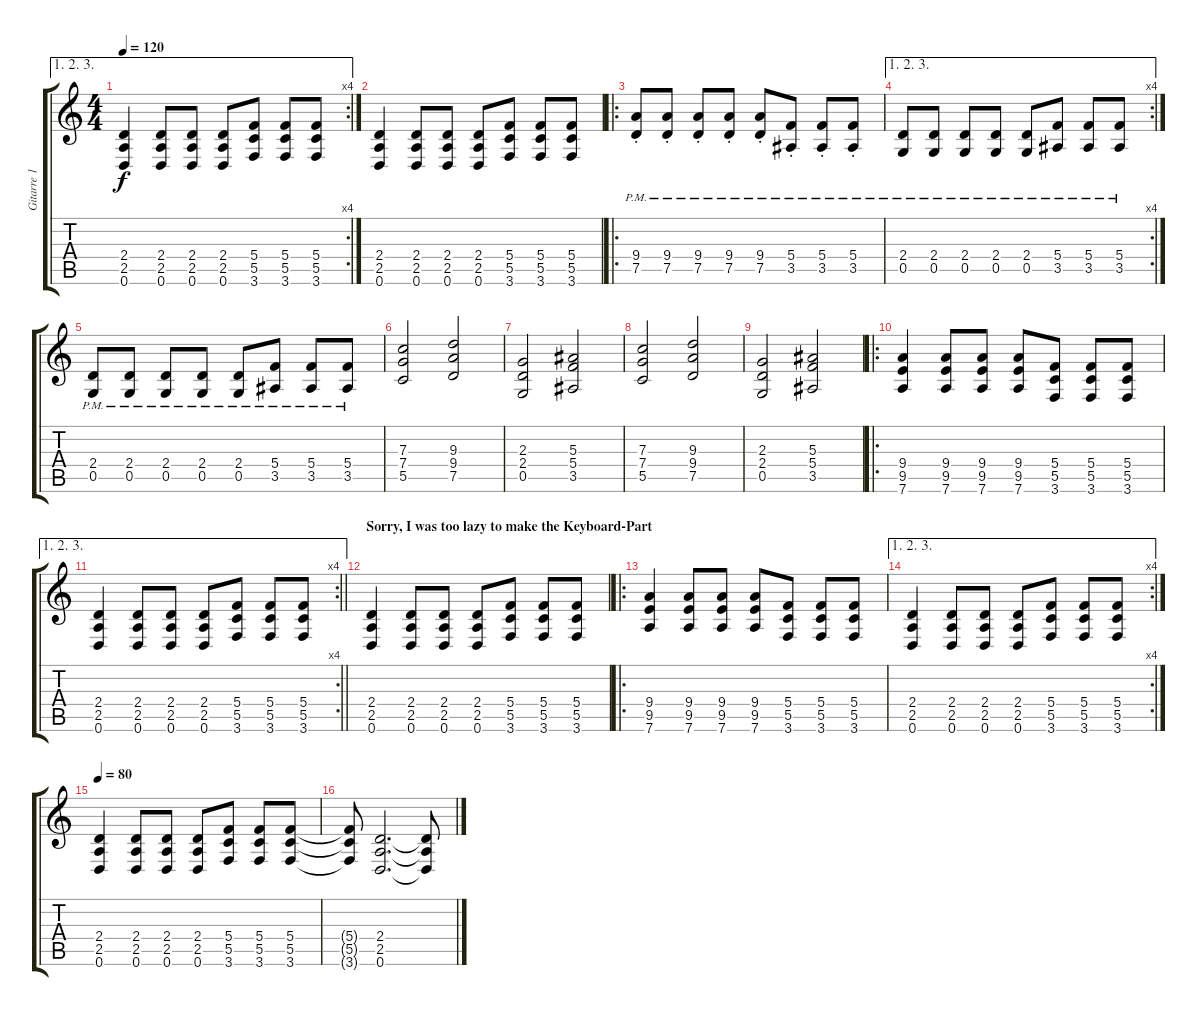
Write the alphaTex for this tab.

\track ("Gitarre 1" "Gitarre 1") {instrument distortionguitar}
\staff {score tabs}
\tuning (D4 A3 F3 C3 G2 D2) {hide}
\ae (1 2 3)
\rc 4
\ts (4 4)
\tempo 120
\clef g2
\ks c
(2.4 2.5 0.6).4{dy f} (2.4 2.5 0.6).8 (2.4 2.5 0.6).8 (2.4 2.5 0.6).8 (5.4 5.5 3.6).8 (5.4 5.5 3.6).8 (5.4 5.5 3.6).8 |
(2.4 2.5 0.6).4 (2.4 2.5 0.6).8 (2.4 2.5 0.6).8 (2.4 2.5 0.6).8 (5.4 5.5 3.6).8 (5.4 5.5 3.6).8 (5.4 5.5 3.6).8 |
\ro
(9.4{pm st} 7.5{pm st}).8 (9.4{pm st} 7.5{pm st}).8 (9.4{pm st} 7.5{pm st}).8 (9.4{pm st} 7.5{pm st}).8 (9.4{pm st} 7.5{pm st}).8 (5.4{pm st} 3.5{pm st}).8 (5.4{pm st} 3.5{pm st}).8 (5.4{pm st} 3.5{pm st}).8 |
\ae (1 2 3)
\rc 4
(2.4{pm} 0.5{pm}).8 (2.4{pm} 0.5{pm}).8 (2.4{pm} 0.5{pm}).8 (2.4{pm} 0.5{pm}).8 (2.4{pm} 0.5{pm}).8 (5.4{pm} 3.5{pm}).8 (5.4{pm} 3.5{pm}).8 (5.4{pm} 3.5{pm}).8 |
(2.4{pm} 0.5{pm}).8 (2.4{pm} 0.5{pm}).8 (2.4{pm} 0.5{pm}).8 (2.4{pm} 0.5{pm}).8 (2.4{pm} 0.5{pm}).8 (5.4{pm} 3.5{pm}).8 (5.4{pm} 3.5{pm}).8 (5.4{pm} 3.5{pm}).8 |
(7.3 7.4 5.5).2 (9.3 9.4 7.5).2 |
(2.3 2.4 0.5).2 (5.3 5.4 3.5).2 |
(7.3 7.4 5.5).2 (9.3 9.4 7.5).2 |
(2.3 2.4 0.5).2 (5.3 5.4 3.5).2 |
\ro
(9.4 9.5 7.6).4 (9.4 9.5 7.6).8 (9.4 9.5 7.6).8 (9.4 9.5 7.6).8 (5.4 5.5 3.6).8 (5.4 5.5 3.6).8 (5.4 5.5 3.6).8 |
\ae (1 2 3)
\rc 4
\barLineRight lightlight
(2.4 2.5 0.6).4 (2.4 2.5 0.6).8 (2.4 2.5 0.6).8 (2.4 2.5 0.6).8 (5.4 5.5 3.6).8 (5.4 5.5 3.6).8 (5.4 5.5 3.6).8 |
\section ("" "Sorry, I was too lazy to make the Keyboard-Part")
(2.4 2.5 0.6).4 (2.4 2.5 0.6).8 (2.4 2.5 0.6).8 (2.4 2.5 0.6).8 (5.4 5.5 3.6).8 (5.4 5.5 3.6).8 (5.4 5.5 3.6).8 |
\ro
(9.4 9.5 7.6).4 (9.4 9.5 7.6).8 (9.4 9.5 7.6).8 (9.4 9.5 7.6).8 (5.4 5.5 3.6).8 (5.4 5.5 3.6).8 (5.4 5.5 3.6).8 |
\ae (1 2 3)
\rc 4
(2.4 2.5 0.6).4 (2.4 2.5 0.6).8 (2.4 2.5 0.6).8 (2.4 2.5 0.6).8 (5.4 5.5 3.6).8 (5.4 5.5 3.6).8 (5.4 5.5 3.6).8 |
\tempo 80
(2.4 2.5 0.6).4 (2.4 2.5 0.6).8 (2.4 2.5 0.6).8 (2.4 2.5 0.6).8 (5.4 5.5 3.6).8 (5.4 5.5 3.6).8 (5.4 5.5 3.6).8 |
(5.4{t} 5.5{t} 3.6{t}).8 (2.4 2.5 0.6).2{d} (2.4{t} 2.5{t} 0.6{t}).8
